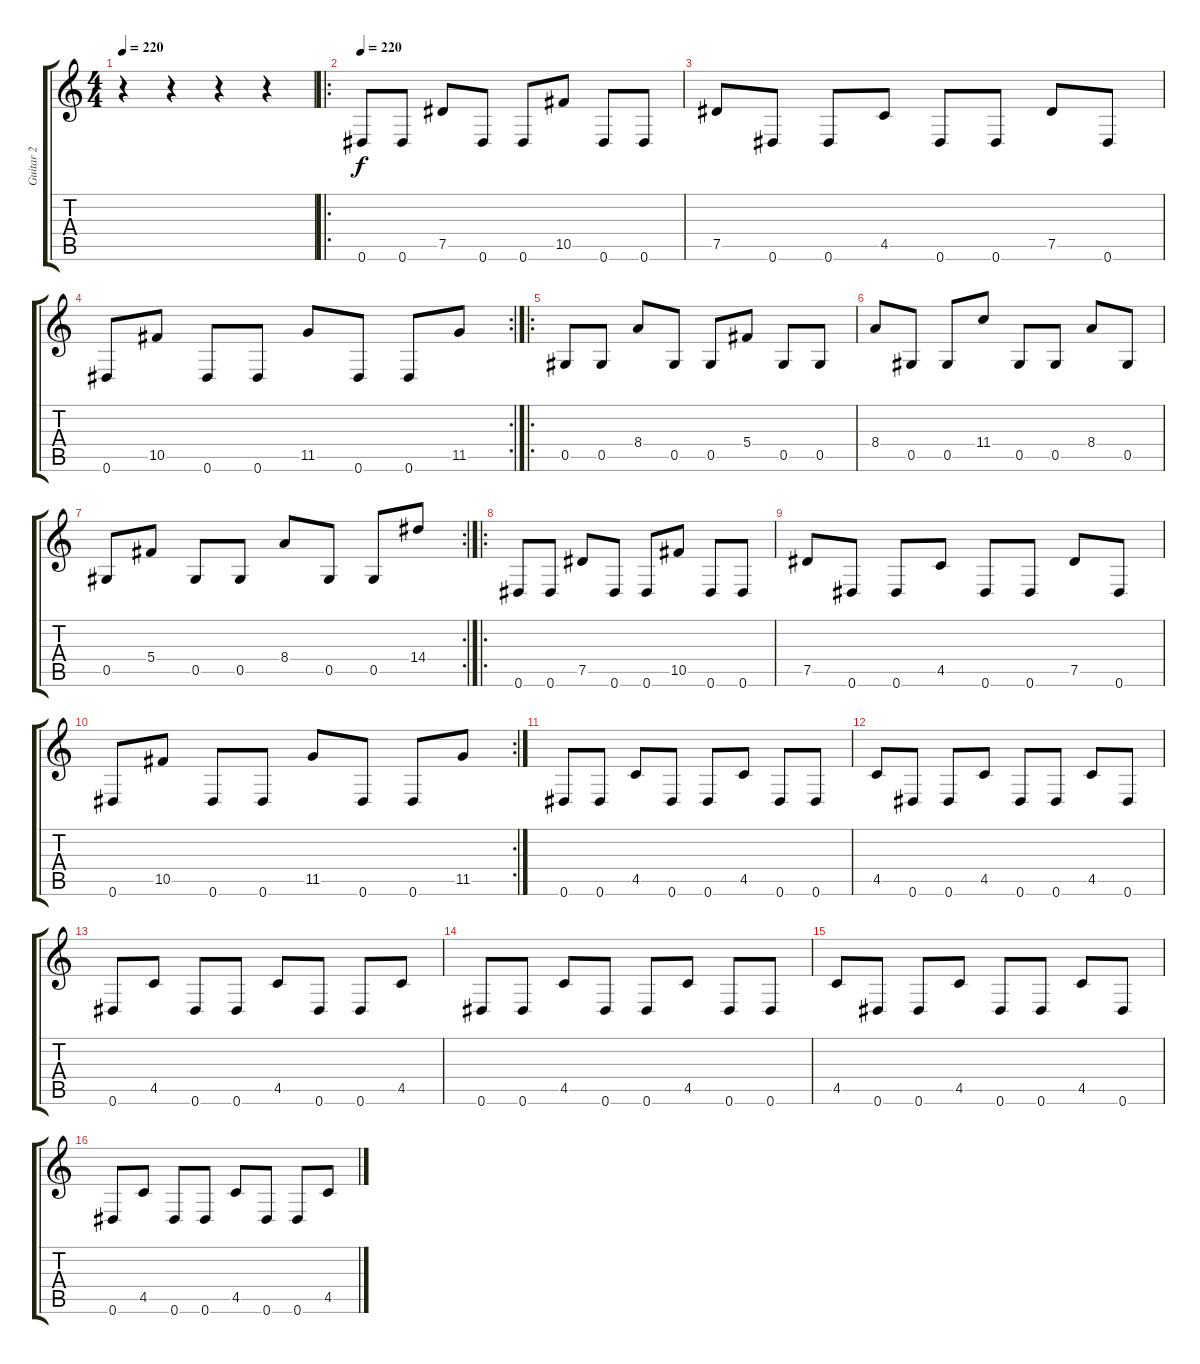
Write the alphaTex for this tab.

\track ("Guitar 2" "Guitar 2") {instrument distortionguitar}
\staff {score tabs}
\tuning (Eb4 Bb3 Gb3 Db3 Ab2 Eb2) {hide}
\ts (4 4)
\tempo 220
\tempo 160
\tempo 220
\clef g2
\ks c
r.4{dy f instrument distortionguitar} r.4 r.4 r.4 |
\ro
\tempo 220
0.6.8 0.6.8 7.5.8 0.6.8 0.6.8 10.5.8 0.6.8 0.6.8 |
7.5.8 0.6.8 0.6.8 4.5.8 0.6.8 0.6.8 7.5.8 0.6.8 |
\rc 2
0.6.8 10.5.8 0.6.8 0.6.8 11.5.8 0.6.8 0.6.8 11.5.8 |
\ro
0.5.8 0.5.8 8.4.8 0.5.8 0.5.8 5.4.8 0.5.8 0.5.8 |
8.4.8 0.5.8 0.5.8 11.4.8 0.5.8 0.5.8 8.4.8 0.5.8 |
\rc 2
0.5.8 5.4.8 0.5.8 0.5.8 8.4.8 0.5.8 0.5.8 14.4.8 |
\ro
0.6.8 0.6.8 7.5.8 0.6.8 0.6.8 10.5.8 0.6.8 0.6.8 |
7.5.8 0.6.8 0.6.8 4.5.8 0.6.8 0.6.8 7.5.8 0.6.8 |
\rc 2
0.6.8 10.5.8 0.6.8 0.6.8 11.5.8 0.6.8 0.6.8 11.5.8 |
0.6.8 0.6.8 4.5.8 0.6.8 0.6.8 4.5.8 0.6.8 0.6.8 |
4.5.8 0.6.8 0.6.8 4.5.8 0.6.8 0.6.8 4.5.8 0.6.8 |
0.6.8 4.5.8 0.6.8 0.6.8 4.5.8 0.6.8 0.6.8 4.5.8 |
0.6.8 0.6.8 4.5.8 0.6.8 0.6.8 4.5.8 0.6.8 0.6.8 |
4.5.8 0.6.8 0.6.8 4.5.8 0.6.8 0.6.8 4.5.8 0.6.8 |
0.6.8 4.5.8 0.6.8 0.6.8 4.5.8 0.6.8 0.6.8 4.5.8
